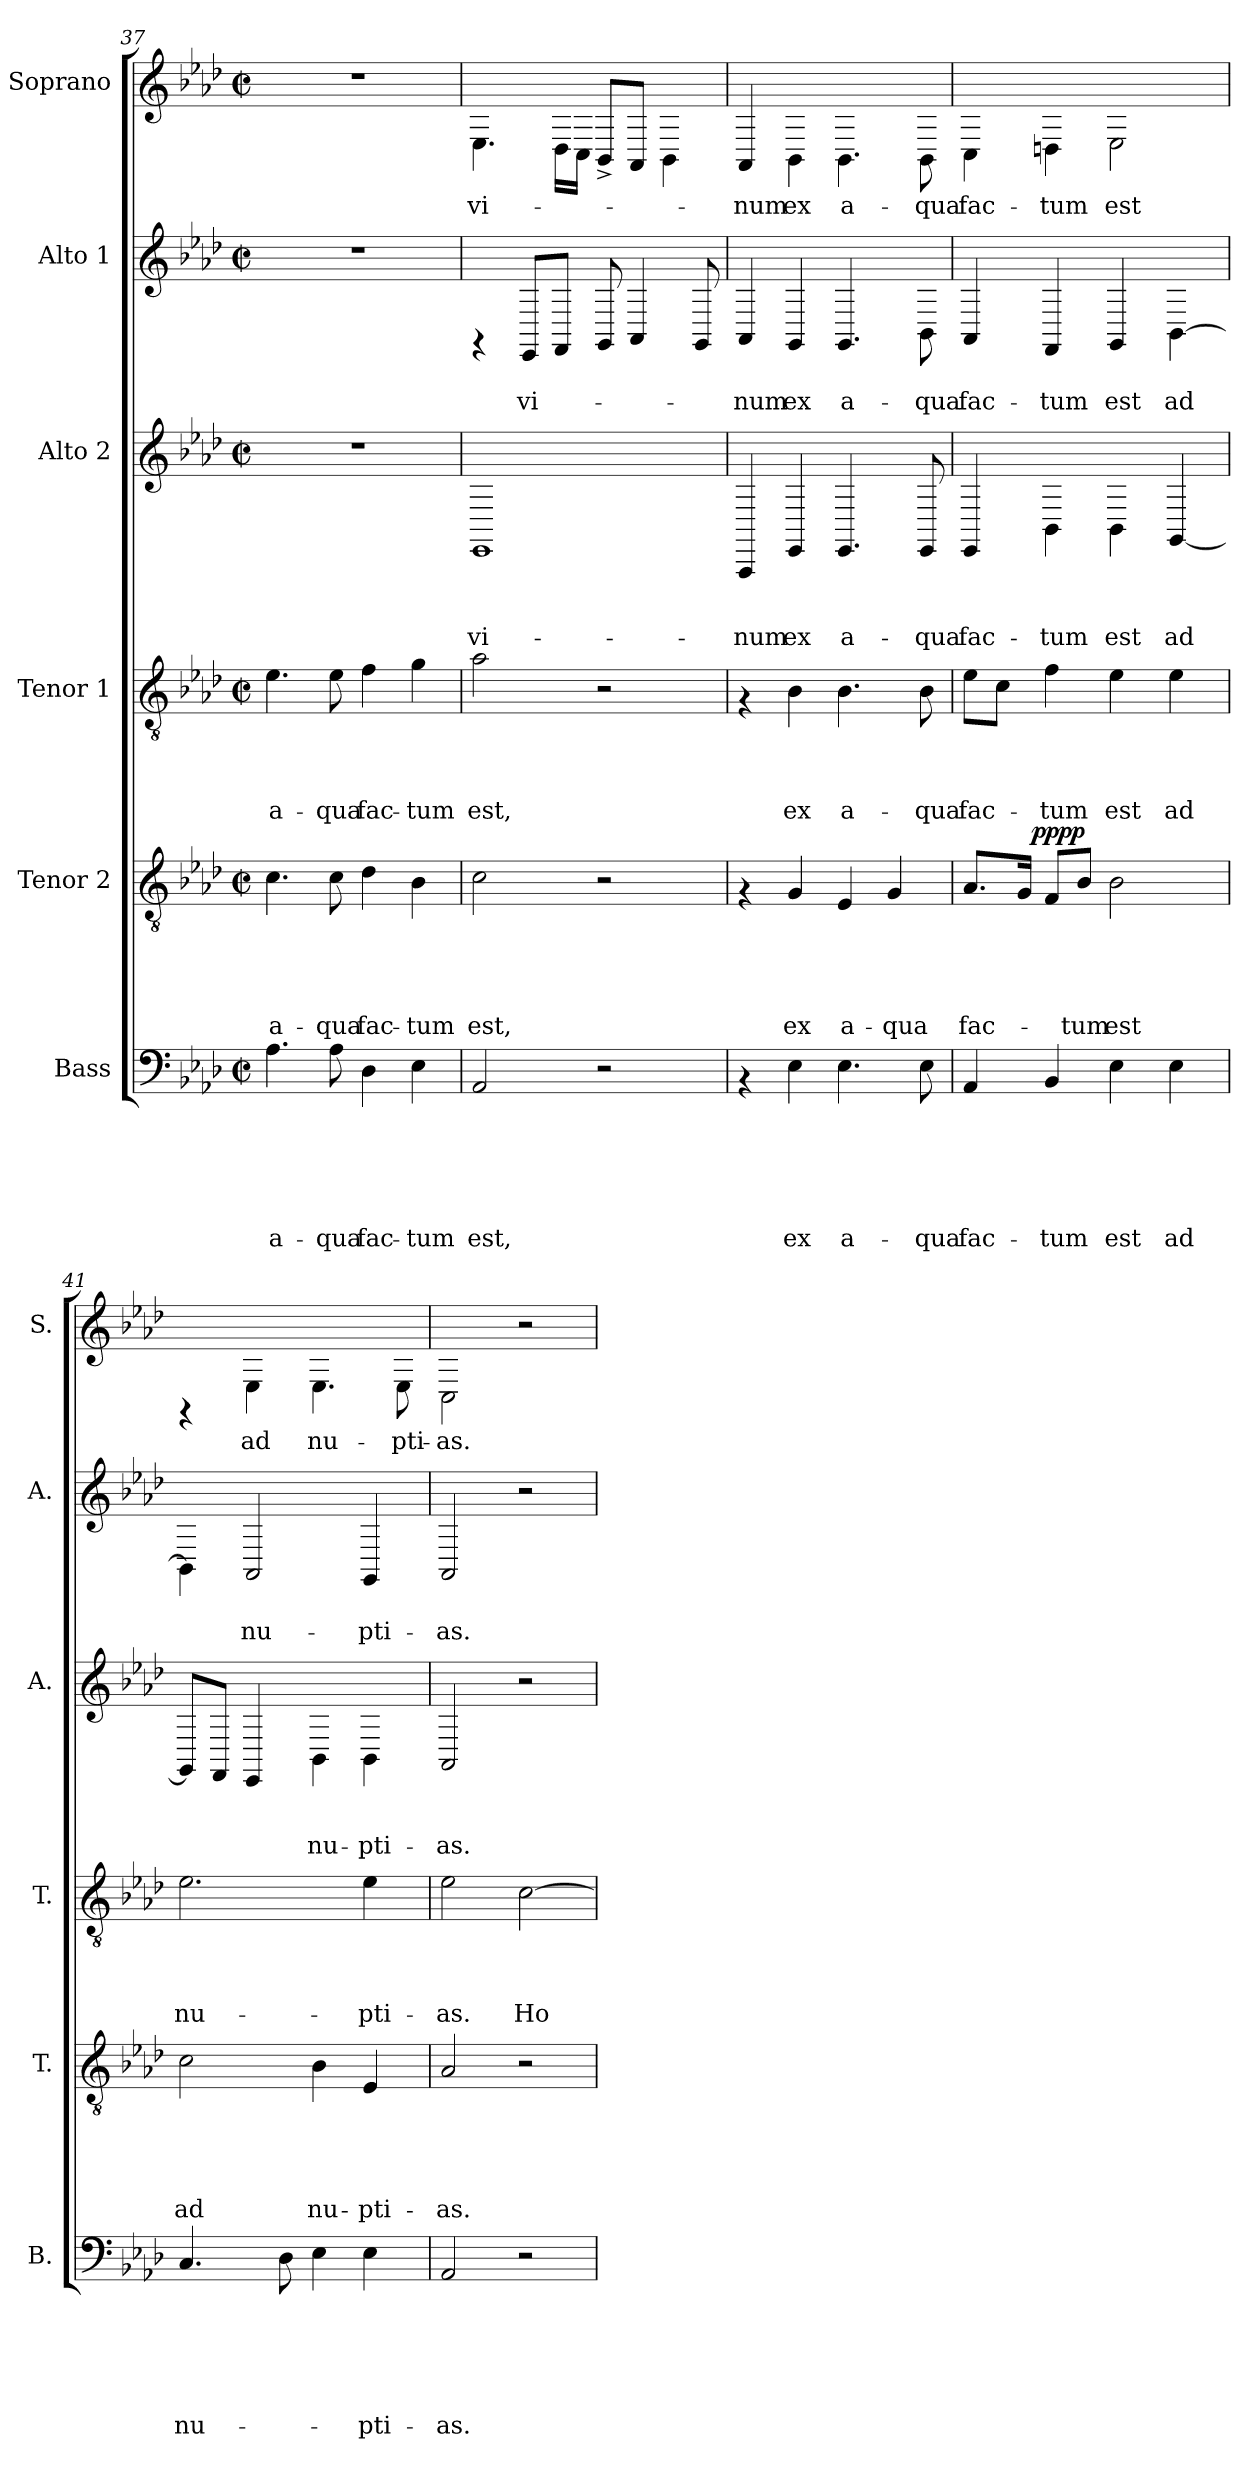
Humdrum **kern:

**kern	**text	**text	**text	**text	**text	**text	**kern	**text	**text	**text	**text	**text	**dynam	**kern	**text	**text	**text	**text	**kern	**text	**text	**text	**kern	**text	**text	**kern	**text
*part6	*part6	*part6	*part6	*part6	*part6	*part6	*part5	*part5	*part5	*part5	*part5	*part5	*part5	*part4	*part4	*part4	*part4	*part4	*part3	*part3	*part3	*part3	*part2	*part2	*part2	*part1	*part1
*staff6	*staff6	*staff6	*staff6	*staff6	*staff6	*staff6	*staff5	*staff5	*staff5	*staff5	*staff5	*staff5	*staff5	*staff4	*staff4	*staff4	*staff4	*staff4	*staff3	*staff3	*staff3	*staff3	*staff2	*staff2	*staff2	*staff1	*staff1
*I"Bass	*	*	*	*	*	*	*I"Tenor 2	*	*	*	*	*	*	*I"Tenor 1	*	*	*	*	*I"Alto 2	*	*	*	*I"Alto 1	*	*	*I"Soprano	*
*I'B.	*	*	*	*	*	*	*I'T.	*	*	*	*	*	*	*I'T.	*	*	*	*	*I'A.	*	*	*	*I'A.	*	*	*I'S.	*
*clefF4	*	*	*	*	*	*	*clefGv2	*	*	*	*	*	*	*clefGv2	*	*	*	*	*clefG2	*	*	*	*clefG2	*	*	*clefG2	*
*k[b-e-a-d-]	*	*	*	*	*	*	*k[b-e-a-d-]	*	*	*	*	*	*	*k[b-e-a-d-]	*	*	*	*	*k[b-e-a-d-]	*	*	*	*k[b-e-a-d-]	*	*	*k[b-e-a-d-]	*
*A-:	*	*	*	*	*	*	*A-:	*	*	*	*	*	*	*A-:	*	*	*	*	*A-:	*	*	*	*A-:	*	*	*A-:	*
*M2/2	*	*	*	*	*	*	*M2/2	*	*	*	*	*	*	*M2/2	*	*	*	*	*M2/2	*	*	*	*M2/2	*	*	*M2/2	*
*met(c|)	*	*	*	*	*	*	*met(c|)	*	*	*	*	*	*	*met(c|)	*	*	*	*	*met(c|)	*	*	*	*met(c|)	*	*	*met(c|)	*
=37	=37	=37	=37	=37	=37	=37	=37	=37	=37	=37	=37	=37	=37	=37	=37	=37	=37	=37	=37	=37	=37	=37	=37	=37	=37	=37	=37
!	!	!	!	!	!	!LO:LY:b	!	!	!	!	!	!LO:LY:b	!	!	!	!	!	!LO:LY:b	!	!	!	!	!	!	!	!	!
4.A-\	.	.	.	.	.	a-	4.c\	.	.	.	.	a-	.	4.e-\	.	.	.	a-	1r	.	.	.	1r	.	.	1r	.
!	!	!	!	!	!	!LO:LY:b	!	!	!	!	!	!LO:LY:b	!	!	!	!	!	!LO:LY:b	!	!	!	!	!	!	!	!	!
8A-\	.	.	.	.	.	-qua	8c\	.	.	.	.	-qua	.	8e-\	.	.	.	-qua	.	.	.	.	.	.	.	.	.
!	!	!	!	!	!	!LO:LY:b	!	!	!	!	!	!LO:LY:b	!	!	!	!	!	!LO:LY:b	!	!	!	!	!	!	!	!	!
4D-\	.	.	.	.	.	fac-	4d-\	.	.	.	.	fac-	.	4f\	.	.	.	fac-	.	.	.	.	.	.	.	.	.
!	!	!	!	!	!	!LO:LY:b	!	!	!	!	!	!LO:LY:b	!	!	!	!	!	!LO:LY:b	!	!	!	!	!	!	!	!	!
4E-\	.	.	.	.	.	-tum	4B-\	.	.	.	.	-tum	.	4g\	.	.	.	-tum	.	.	.	.	.	.	.	.	.
=38	=38	=38	=38	=38	=38	=38	=38	=38	=38	=38	=38	=38	=38	=38	=38	=38	=38	=38	=38	=38	=38	=38	=38	=38	=38	=38	=38
!	!	!	!	!	!	!LO:LY:b	!	!	!	!	!	!LO:LY:b	!	!	!	!	!	!LO:LY:b	!	!	!	!LO:LY:b	!	!	!	!	!LO:LY:b
2AA-/	.	.	.	.	.	est,	2c\	.	.	.	.	est,	.	2a-\	.	.	.	est,	1EE-	.	.	vi-	4rFF	.	.	4.E-\	vi-
!	!	!	!	!	!	!	!	!	!	!	!	!	!	!	!	!	!	!	!	!	!	!	!	!	!LO:LY:b	!	!
.	.	.	.	.	.	.	.	.	.	.	.	.	.	.	.	.	.	.	.	.	.	.	8EE-/L	.	vi-	.	.
.	.	.	.	.	.	.	.	.	.	.	.	.	.	.	.	.	.	.	.	.	.	.	8FF/J	.	.	16D-\LL	.
.	.	.	.	.	.	.	.	.	.	.	.	.	.	.	.	.	.	.	.	.	.	.	.	.	.	16C\JJ	.
2r	.	.	.	.	.	.	2r	.	.	.	.	.	.	2r	.	.	.	.	.	.	.	.	8GG/	.	.	8BB-^</L	.
.	.	.	.	.	.	.	.	.	.	.	.	.	.	.	.	.	.	.	.	.	.	.	4AA-/	.	.	8AA-/J	.
.	.	.	.	.	.	.	.	.	.	.	.	.	.	.	.	.	.	.	.	.	.	.	.	.	.	4BB-\	.
.	.	.	.	.	.	.	.	.	.	.	.	.	.	.	.	.	.	.	.	.	.	.	8GG/	.	.	.	.
=39	=39	=39	=39	=39	=39	=39	=39	=39	=39	=39	=39	=39	=39	=39	=39	=39	=39	=39	=39	=39	=39	=39	=39	=39	=39	=39	=39
!	!	!	!	!	!	!	!	!	!	!	!	!	!	!	!	!	!	!	!	!	!	!LO:LY:b	!	!	!LO:LY:b	!	!LO:LY:b
4rAA	.	.	.	.	.	.	4rF	.	.	.	.	.	.	4rF	.	.	.	.	4AAA-/	.	.	-num	4AA-/	.	-num	4AA-/	-num
!	!	!	!	!	!	!LO:LY:b	!	!	!	!	!	!LO:LY:b	!	!	!	!	!	!LO:LY:b	!	!	!	!LO:LY:b	!	!	!LO:LY:b	!	!LO:LY:b
4E-\	.	.	.	.	.	ex	4G/	.	.	.	.	ex	.	4B-\	.	.	.	ex	4EE-/	.	.	ex	4GG/	.	ex	4BB-\	ex
!	!	!	!	!	!	!LO:LY:b	!	!	!	!	!	!LO:LY:b	!	!	!	!	!	!LO:LY:b	!	!	!	!LO:LY:b	!	!	!LO:LY:b	!	!LO:LY:b
4.E-\	.	.	.	.	.	a-	4E-/	.	.	.	.	a-	.	4.B-\	.	.	.	a-	4.EE-/	.	.	a-	4.GG/	.	a-	4.BB-\	a-
!	!	!	!	!	!	!	!	!	!	!	!	!LO:LY:b	!	!	!	!	!	!	!	!	!	!	!	!	!	!	!
.	.	.	.	.	.	.	4G/	.	.	.	.	-qua	.	.	.	.	.	.	.	.	.	.	.	.	.	.	.
!	!	!	!	!	!	!LO:LY:b	!	!	!	!	!	!	!	!	!	!	!	!LO:LY:b	!	!	!	!LO:LY:b	!	!	!LO:LY:b	!	!LO:LY:b
8E-\	.	.	.	.	.	-qua	.	.	.	.	.	.	.	8B-\	.	.	.	-qua	8EE-/	.	.	-qua	8BB-\	.	-qua	8BB-\	-qua
=40	=40	=40	=40	=40	=40	=40	=40	=40	=40	=40	=40	=40	=40	=40	=40	=40	=40	=40	=40	=40	=40	=40	=40	=40	=40	=40	=40
!	!	!	!	!	!	!LO:LY:b	!	!	!	!	!	!LO:LY:b	!	!	!	!	!	!LO:LY:b	!	!	!	!LO:LY:b	!	!	!LO:LY:b	!	!LO:LY:b
*	*	*	*	*	*	*	*^	*	*	*	*	*	*	*	*	*	*	*	*	*	*	*	*	*	*	*	*
4AA-/	.	.	.	.	.	fac-	8.A-/L	8..ryy	.	.	.	.	fac-	.	8e-\L	.	.	.	fac-	4EE-/	.	.	fac-	4AA-/	.	fac-	4C\	fac-
.	.	.	.	.	.	.	.	.	.	.	.	.	.	.	8c\J	.	.	.	.	.	.	.	.	.	.	.	.	.
.	.	.	.	.	.	.	16G/Jk	.	.	.	.	.	.	.	.	.	.	.	.	.	.	.	.	.	.	.	.	.
!	!	!	!	!	!	!	!	!	!	!	!	!	!	!LO:DY:a	!	!	!	!	!	!	!	!	!	!	!	!	!	!
.	.	.	.	.	.	.	.	2ryy	.	.	.	.	.	pppp	.	.	.	.	.	.	.	.	.	.	.	.	.	.
!	!	!	!	!	!	!LO:LY:b	!	!	!	!	!	!	!	!	!	!	!	!	!LO:LY:b	!	!	!	!LO:LY:b	!	!	!LO:LY:b	!	!LO:LY:b
4BB-/	.	.	.	.	.	-tum	8F/L	.	.	.	.	.	.	.	4f\	.	.	.	-tum	4BB-\	.	.	-tum	4FF/	.	-tum	4Dn\	-tum
!	!	!	!	!	!	!	!	!	!	!	!	!	!LO:LY:b	!	!	!	!	!	!	!	!	!	!	!	!	!	!	!
.	.	.	.	.	.	.	8B-/J	.	.	.	.	.	-tum	.	.	.	.	.	.	.	.	.	.	.	.	.	.	.
!	!	!	!	!	!	!LO:LY:b	!	!	!	!	!	!	!LO:LY:b	!	!	!	!	!	!LO:LY:b	!	!	!	!LO:LY:b	!	!	!LO:LY:b	!	!LO:LY:b
4E-\	.	.	.	.	.	est	2B-\	.	.	.	.	.	est	.	4e-\	.	.	.	est	4BB-\	.	.	est	4GG/	.	est	2E-\	est
.	.	.	.	.	.	.	.	4ryy	.	.	.	.	.	.	.	.	.	.	.	.	.	.	.	.	.	.	.	.
!	!	!	!	!	!	!LO:LY:b	!	!	!	!	!	!	!	!	!	!	!	!	!LO:LY:b	!	!	!	!LO:LY:b	!	!	!LO:LY:b	!	!
4E-\	.	.	.	.	.	ad	.	.	.	.	.	.	.	.	4e-\	.	.	.	ad	[>4GG/	.	.	ad	[>4BB-\	.	ad	.	.
.	.	.	.	.	.	.	.	32ryy	.	.	.	.	.	.	.	.	.	.	.	.	.	.	.	.	.	.	.	.
!!LO:PB:g=z
=41	=41	=41	=41	=41	=41	=41	=41	=41	=41	=41	=41	=41	=41	=41	=41	=41	=41	=41	=41	=41	=41	=41	=41	=41	=41	=41	=41	=41
!	!	!	!	!	!	!LO:LY:b	!	!	!	!	!	!	!LO:LY:b	!	!	!	!	!	!LO:LY:b	!	!	!	!	!	!	!	!	!
*	*	*	*	*	*	*	*v	*v	*	*	*	*	*	*	*	*	*	*	*	*	*	*	*	*	*	*	*	*
4.C/	.	.	.	.	.	nu-	2c\	.	.	.	.	ad	.	2.e-\	.	.	.	nu-	8GG/L]	.	.	.	4BB-\]	.	.	4rFF	.
.	.	.	.	.	.	.	.	.	.	.	.	.	.	.	.	.	.	.	8FF/J	.	.	.	.	.	.	.	.
!	!	!	!	!	!	!	!	!	!	!	!	!	!	!	!	!	!	!	!	!	!	!	!	!	!LO:LY:b	!	!LO:LY:b
.	.	.	.	.	.	.	.	.	.	.	.	.	.	.	.	.	.	.	4EE-/	.	.	.	2AA-/	.	nu-	4E-\	ad
8D-\	.	.	.	.	.	.	.	.	.	.	.	.	.	.	.	.	.	.	.	.	.	.	.	.	.	.	.
!	!	!	!	!	!	!	!	!	!	!	!	!LO:LY:b	!	!	!	!	!	!	!	!	!	!LO:LY:b	!	!	!	!	!LO:LY:b
4E-\	.	.	.	.	.	.	4B-\	.	.	.	.	nu-	.	.	.	.	.	.	4BB-\	.	.	nu-	.	.	.	4.E-\	nu-
!	!	!	!	!	!	!LO:LY:b	!	!	!	!	!	!LO:LY:b	!	!	!	!	!	!LO:LY:b	!	!	!	!LO:LY:b	!	!	!LO:LY:b	!	!
4E-\	.	.	.	.	.	-pti-	4E-/	.	.	.	.	-pti-	.	4e-\	.	.	.	-pti-	4BB-\	.	.	-pti-	4GG/	.	-pti-	.	.
!	!	!	!	!	!	!	!	!	!	!	!	!	!	!	!	!	!	!	!	!	!	!	!	!	!	!	!LO:LY:b
.	.	.	.	.	.	.	.	.	.	.	.	.	.	.	.	.	.	.	.	.	.	.	.	.	.	8E-\	-pti-
=42	=42	=42	=42	=42	=42	=42	=42	=42	=42	=42	=42	=42	=42	=42	=42	=42	=42	=42	=42	=42	=42	=42	=42	=42	=42	=42	=42
!	!	!	!	!	!	!LO:LY:b	!	!	!	!	!	!LO:LY:b	!	!	!	!	!	!LO:LY:b	!	!	!	!LO:LY:b	!	!	!LO:LY:b	!	!LO:LY:b
2AA-/	.	.	.	.	.	-as.	2A-/	.	.	.	.	-as.	.	2e-\	.	.	.	-as.	2AA-/	.	.	-as.	2AA-/	.	-as.	2C\	-as.
!	!	!	!	!	!	!	!	!	!	!	!	!	!	!	!	!	!	!LO:LY:b	!	!	!	!	!	!	!	!	!
2r	.	.	.	.	.	.	2r	.	.	.	.	.	.	[>2c\	.	.	.	Ho-	2r	.	.	.	2r	.	.	2r	.
=	=	=	=	=	=	=	=	=	=	=	=	=	=	=	=	=	=	=	=	=	=	=	=	=	=	=	=
*-	*-	*-	*-	*-	*-	*-	*-	*-	*-	*-	*-	*-	*-	*-	*-	*-	*-	*-	*-	*-	*-	*-	*-	*-	*-	*-	*-
